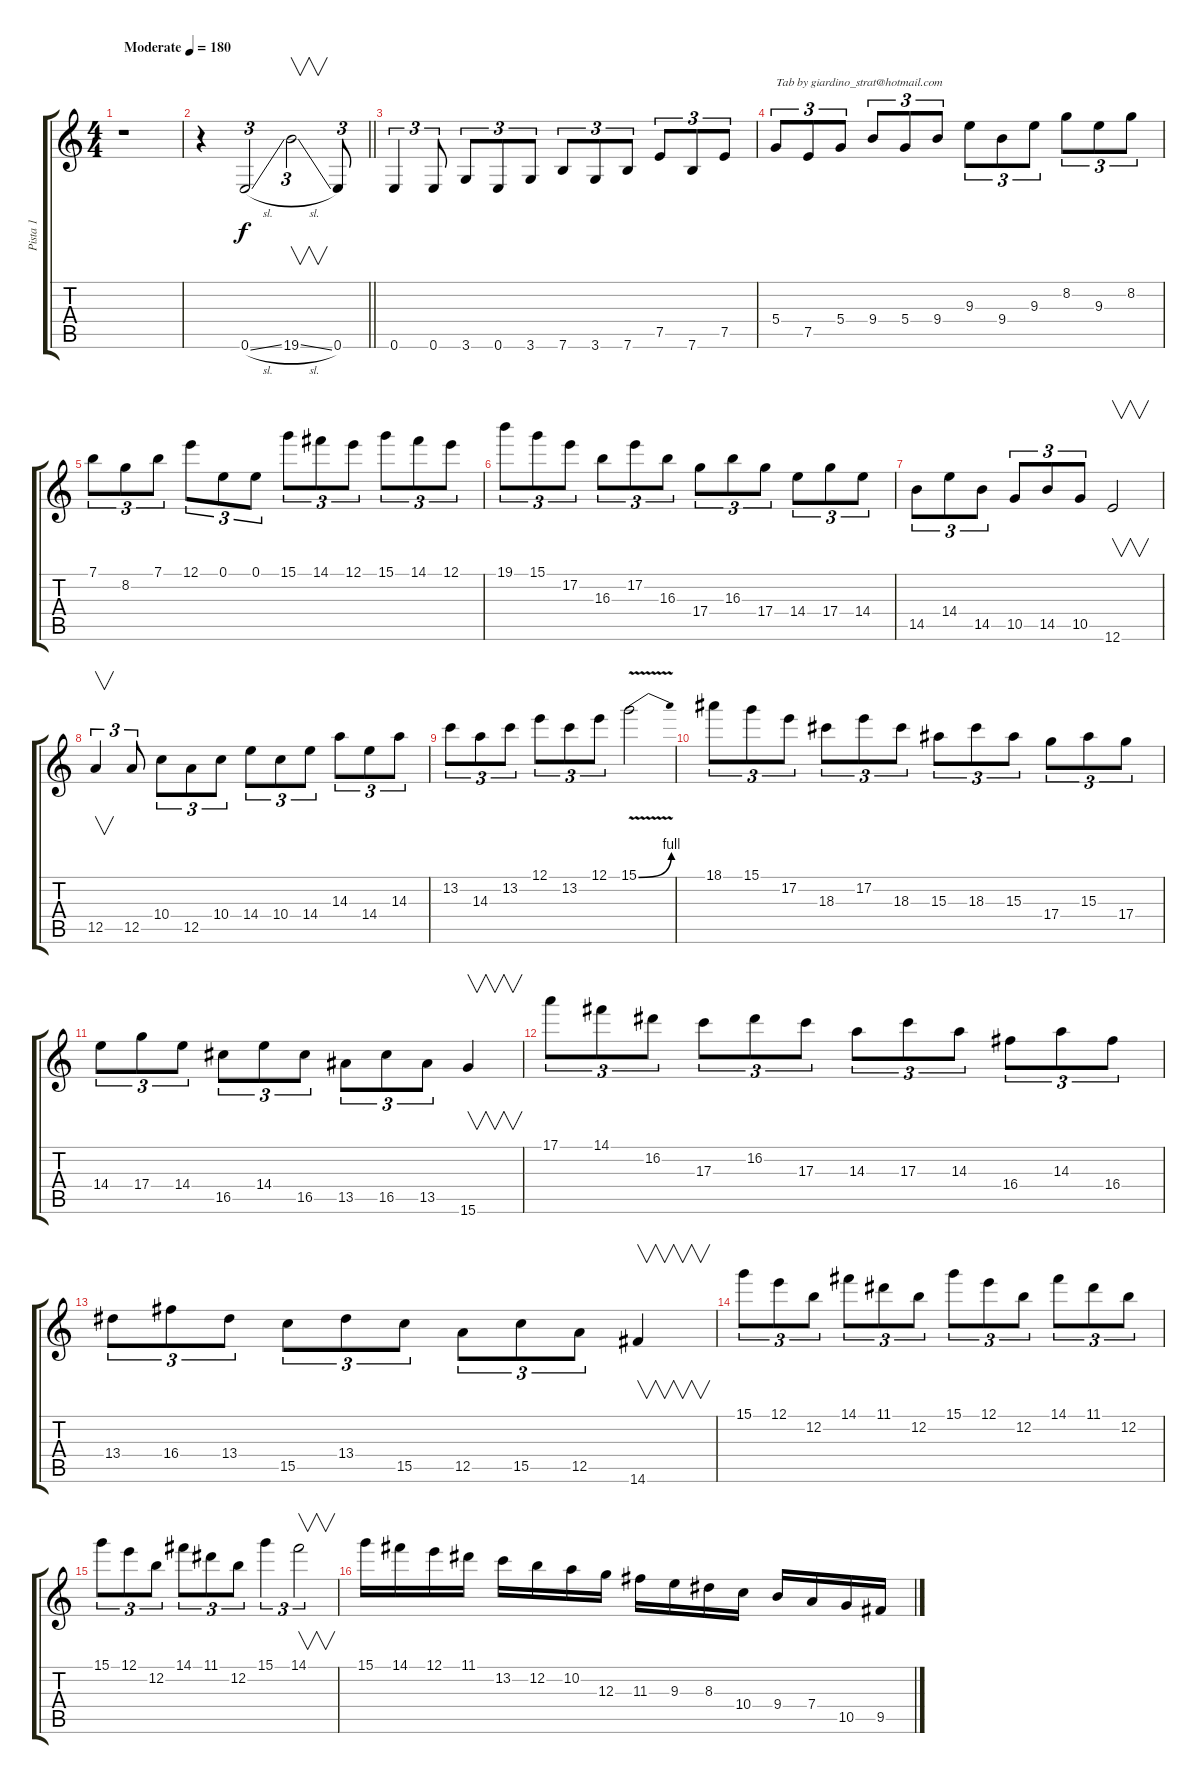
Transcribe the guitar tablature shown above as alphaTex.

\track ("Pista 1" "Pista 1") {instrument distortionguitar}
\staff {score tabs}
\tuning (E4 B3 G3 D3 A2 E2) {hide}
\ts (4 4)
\tempo (180 "Moderate")
\clef g2
\ks c
r.1{dy f instrument distortionguitar} |
\barLineRight lightlight
r.4 0.6{sl}.2{tu (3 2)} 19.6{sl}.2{v tu (3 2)} 0.6.8{tu (3 2)} |
\section ("" "")
0.6.4{tu (3 2)} 0.6.8{tu (3 2)} 3.6.8{tu (3 2)} 0.6.8{tu (3 2)} 3.6.8{tu (3 2)} 7.6.8{tu (3 2)} 3.6.8{tu (3 2)} 7.6.8{tu (3 2)} 7.5.8{tu (3 2)} 7.6.8{tu (3 2)} 7.5.8{tu (3 2)} |
5.4.8{tu (3 2) txt "Tab by giardino_strat@hotmail.com"} 7.5.8{tu (3 2)} 5.4.8{tu (3 2)} 9.4.8{tu (3 2)} 5.4.8{tu (3 2)} 9.4.8{tu (3 2)} 9.3.8{tu (3 2)} 9.4.8{tu (3 2)} 9.3.8{tu (3 2)} 8.2.8{tu (3 2)} 9.3.8{tu (3 2)} 8.2.8{tu (3 2)} |
7.1.8{tu (3 2)} 8.2.8{tu (3 2)} 7.1.8{tu (3 2)} 12.1.8{tu (3 2)} 0.1.8{tu (3 2)} 0.1.8{tu (3 2)} 15.1.8{tu (3 2)} 14.1.8{tu (3 2)} 12.1.8{tu (3 2)} 15.1.8{tu (3 2)} 14.1.8{tu (3 2)} 12.1.8{tu (3 2)} |
19.1.8{tu (3 2)} 15.1.8{tu (3 2)} 17.2.8{tu (3 2)} 16.3.8{tu (3 2)} 17.2.8{tu (3 2)} 16.3.8{tu (3 2)} 17.4.8{tu (3 2)} 16.3.8{tu (3 2)} 17.4.8{tu (3 2)} 14.4.8{tu (3 2)} 17.4.8{tu (3 2)} 14.4.8{tu (3 2)} |
14.5.8{tu (3 2)} 14.4.8{tu (3 2)} 14.5.8{tu (3 2)} 10.5.8{tu (3 2)} 14.5.8{tu (3 2)} 10.5.8{tu (3 2)} 12.6.2{v} |
12.5.4{v tu (3 2)} 12.5.8{tu (3 2)} 10.4.8{tu (3 2)} 12.5.8{tu (3 2)} 10.4.8{tu (3 2)} 14.4.8{tu (3 2)} 10.4.8{tu (3 2)} 14.4.8{tu (3 2)} 14.3.8{tu (3 2)} 14.4.8{tu (3 2)} 14.3.8{tu (3 2)} |
13.2.8{tu (3 2)} 14.3.8{tu (3 2)} 13.2.8{tu (3 2)} 12.1.8{tu (3 2)} 13.2.8{tu (3 2)} 12.1.8{tu (3 2)} 15.1{be (bend 0 0 60 4) v}.2 |
18.1.8{tu (3 2)} 15.1.8{tu (3 2)} 17.2.8{tu (3 2)} 18.3.8{tu (3 2)} 17.2.8{tu (3 2)} 18.3.8{tu (3 2)} 15.3.8{tu (3 2)} 18.3.8{tu (3 2)} 15.3.8{tu (3 2)} 17.4.8{tu (3 2)} 15.3.8{tu (3 2)} 17.4.8{tu (3 2)} |
14.4.8{tu (3 2)} 17.4.8{tu (3 2)} 14.4.8{tu (3 2)} 16.5.8{tu (3 2)} 14.4.8{tu (3 2)} 16.5.8{tu (3 2)} 13.5.8{tu (3 2)} 16.5.8{tu (3 2)} 13.5.8{tu (3 2)} 15.6.4{v} |
17.1.8{tu (3 2)} 14.1.8{tu (3 2)} 16.2.8{tu (3 2)} 17.3.8{tu (3 2)} 16.2.8{tu (3 2)} 17.3.8{tu (3 2)} 14.3.8{tu (3 2)} 17.3.8{tu (3 2)} 14.3.8{tu (3 2)} 16.4.8{tu (3 2)} 14.3.8{tu (3 2)} 16.4.8{tu (3 2)} |
13.4.8{tu (3 2)} 16.4.8{tu (3 2)} 13.4.8{tu (3 2)} 15.5.8{tu (3 2)} 13.4.8{tu (3 2)} 15.5.8{tu (3 2)} 12.5.8{tu (3 2)} 15.5.8{tu (3 2)} 12.5.8{tu (3 2)} 14.6.4{v} |
15.1.8{tu (3 2)} 12.1.8{tu (3 2)} 12.2.8{tu (3 2)} 14.1.8{tu (3 2)} 11.1.8{tu (3 2)} 12.2.8{tu (3 2)} 15.1.8{tu (3 2)} 12.1.8{tu (3 2)} 12.2.8{tu (3 2)} 14.1.8{tu (3 2)} 11.1.8{tu (3 2)} 12.2.8{tu (3 2)} |
15.1.8{tu (3 2)} 12.1.8{tu (3 2)} 12.2.8{tu (3 2)} 14.1.8{tu (3 2)} 11.1.8{tu (3 2)} 12.2.8{tu (3 2)} 15.1.4{tu (3 2)} 14.1.2{v tu (3 2)} |
15.1.16 14.1.16 12.1.16 11.1.16 13.2.16 12.2.16 10.2.16 12.3.16 11.3.16 9.3.16 8.3.16 10.4.16 9.4.16 7.4.16 10.5.16 9.5.16
